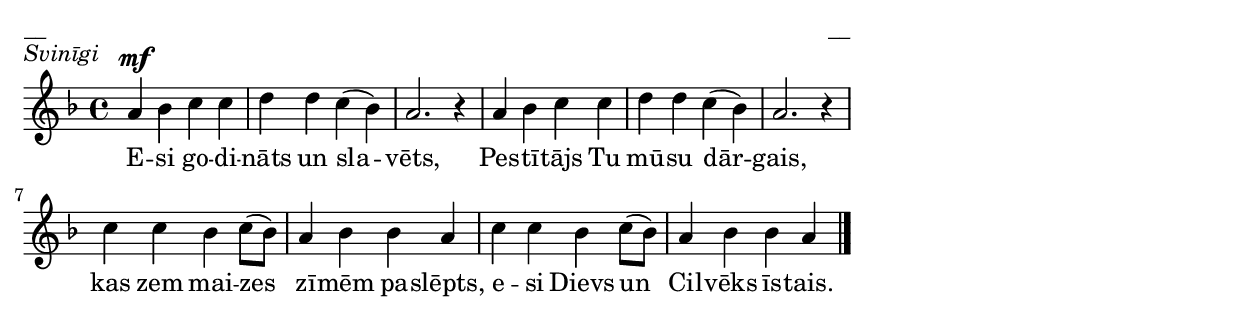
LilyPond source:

\version "2.13.18"


\paper {
line-width = 14\cm
left-margin = 0.4\cm
between-system-padding = 0.1\cm
between-system-space = 0.1\cm
}

\layout {
indent = #0
ragged-last = ##f
}

voiceA = \relative c''{
\clef "treble"
\key f \major
\time 4/4
\dynamicUp
a4\mf^\markup { \translate #'(-10 . 2) \italic Svinīgi }  bes c c | d d c (bes) | a2. r4 | a bes c c | d d c (bes) | a2. r4|
c c bes c8 [(bes]) | a4 bes bes a | c c bes c8 [(bes]) | a4 bes bes a \bar "|."
}

lyricA = \lyricmode {
E -- si go -- di -- nāts un sla -- vēts, Pes -- tī -- tājs Tu mū -- su dār -- gais, 
kas zem mai -- zes zī -- mēm pa -- slēpts, e -- si Dievs un Cil -- vēks īs -- tais.
}


fullScore = <<
%\new ChordNames { \chordsA }
\new Staff {
<<
\new Voice = "voiceA" { \oneVoice \autoBeamOff \voiceA }
\lyricsto "voiceA" \new Lyrics \lyricA
>>
}
>>


\score {
\fullScore
\header { piece = "__" opus = "__" }
}
\markup { \with-color #(x11-color 'white) \sans \smaller "aaa" }
\score {
\unfoldRepeats
\fullScore
\midi {
\context { \Staff \remove "Staff_performer" }
\context { \Voice \consists "Staff_performer" }
}
}